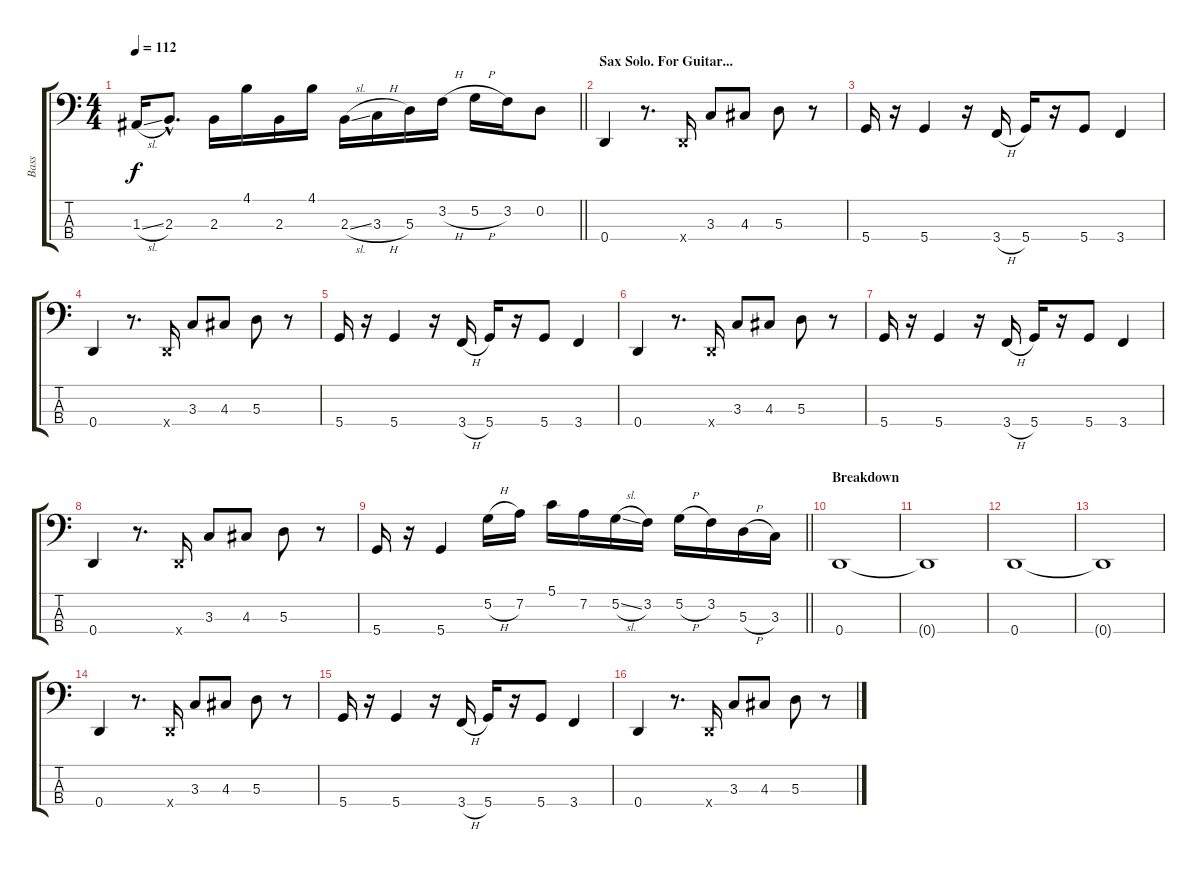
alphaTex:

\track ("Bass" "Bass") {instrument slapbass1}
\staff {score tabs}
\tuning (G2 D2 A1 D1) {hide}
\ts (4 4)
\tempo 112
\clef f4
\barLineRight lightlight
\ks c
1.3{sl}.16{dy f} 2.3{hac}.8{d} 2.3.16 4.1.16 2.3.16 4.1.16 2.3{sl}.16 3.3{h}.16 5.3.16 3.2{h}.16 5.2{h}.16 3.2.16 0.2.8 |
\section ("" "Sax Solo. For Guitar...")
0.4.4 r.8{d} 0.4{x}.16 3.3.8 4.3.8 5.3.8 r.8 |
5.4.16 r.16 5.4.4 r.16 3.4{h}.16 5.4.16 r.16 5.4.8 3.4.4 |
0.4.4 r.8{d} 0.4{x}.16 3.3.8 4.3.8 5.3.8 r.8 |
5.4.16 r.16 5.4.4 r.16 3.4{h}.16 5.4.16 r.16 5.4.8 3.4.4 |
0.4.4 r.8{d} 0.4{x}.16 3.3.8 4.3.8 5.3.8 r.8 |
5.4.16 r.16 5.4.4 r.16 3.4{h}.16 5.4.16 r.16 5.4.8 3.4.4 |
0.4.4 r.8{d} 0.4{x}.16 3.3.8 4.3.8 5.3.8 r.8 |
\barLineRight lightlight
5.4.16 r.16 5.4.4 5.2{h}.16 7.2.16 5.1.16 7.2.16 5.2{sl}.16 3.2.16 5.2{h}.16 3.2.16 5.3{h}.16 3.3.16 |
\section ("" "Breakdown")
0.4.1 |
0.4{t}.1 |
0.4.1 |
0.4{t}.1 |
0.4.4 r.8{d} 0.4{x}.16 3.3.8 4.3.8 5.3.8 r.8 |
5.4.16 r.16 5.4.4 r.16 3.4{h}.16 5.4.16 r.16 5.4.8 3.4.4 |
0.4.4 r.8{d} 0.4{x}.16 3.3.8 4.3.8 5.3.8 r.8
